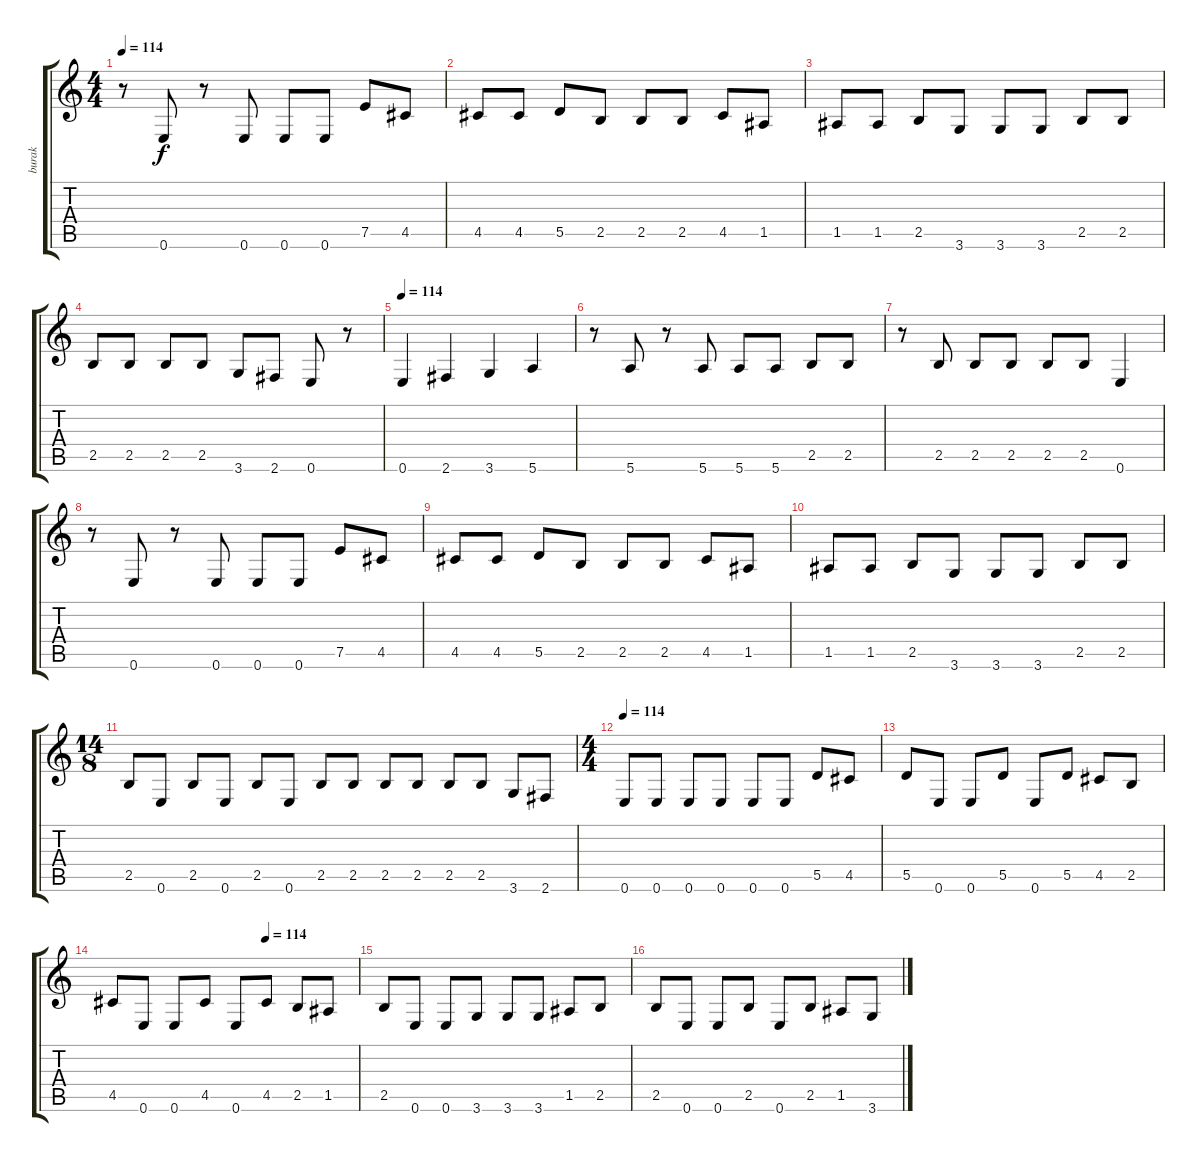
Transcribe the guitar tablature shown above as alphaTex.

\track ("burak" "burak") {instrument electricbassfinger}
\staff {score tabs}
\tuning (E4 B3 G3 D3 A2 E2) {hide}
\ts (4 4)
\tempo 114
\clef g2
\ks c
r.8{dy f} 0.6.8 r.8 0.6.8 0.6.8 0.6.8 7.5.8 4.5.8 |
4.5.8 4.5.8 5.5.8 2.5.8 2.5.8 2.5.8 4.5.8 1.5.8 |
1.5.8 1.5.8 2.5.8 3.6.8 3.6.8 3.6.8 2.5.8 2.5.8 |
2.5.8 2.5.8 2.5.8 2.5.8 3.6.8 2.6.8 0.6.8 r.8 |
\tempo 114
0.6.4 2.6.4 3.6.4 5.6.4 |
r.8 5.6.8 r.8 5.6.8 5.6.8 5.6.8 2.5.8 2.5.8 |
r.8 2.5.8 2.5.8 2.5.8 2.5.8 2.5.8 0.6.4 |
r.8 0.6.8 r.8 0.6.8 0.6.8 0.6.8 7.5.8 4.5.8 |
4.5.8 4.5.8 5.5.8 2.5.8 2.5.8 2.5.8 4.5.8 1.5.8 |
1.5.8 1.5.8 2.5.8 3.6.8 3.6.8 3.6.8 2.5.8 2.5.8 |
\ts (14 8)
2.5.8 0.6.8 2.5.8 0.6.8 2.5.8 0.6.8 2.5.8 2.5.8 2.5.8 2.5.8 2.5.8 2.5.8 3.6.8 2.6.8 |
\ts (4 4)
\tempo 114
0.6.8 0.6.8 0.6.8 0.6.8 0.6.8 0.6.8 5.5.8 4.5.8 |
5.5.8 0.6.8 0.6.8 5.5.8 0.6.8 5.5.8 4.5.8 2.5.8 |
\tempo (114 0.625)
4.5.8 0.6.8 0.6.8 4.5.8 0.6.8 4.5.8 2.5.8 1.5.8 |
2.5.8 0.6.8 0.6.8 3.6.8 3.6.8 3.6.8 1.5.8 2.5.8 |
2.5.8 0.6.8 0.6.8 2.5.8 0.6.8 2.5.8 1.5.8 3.6.8
